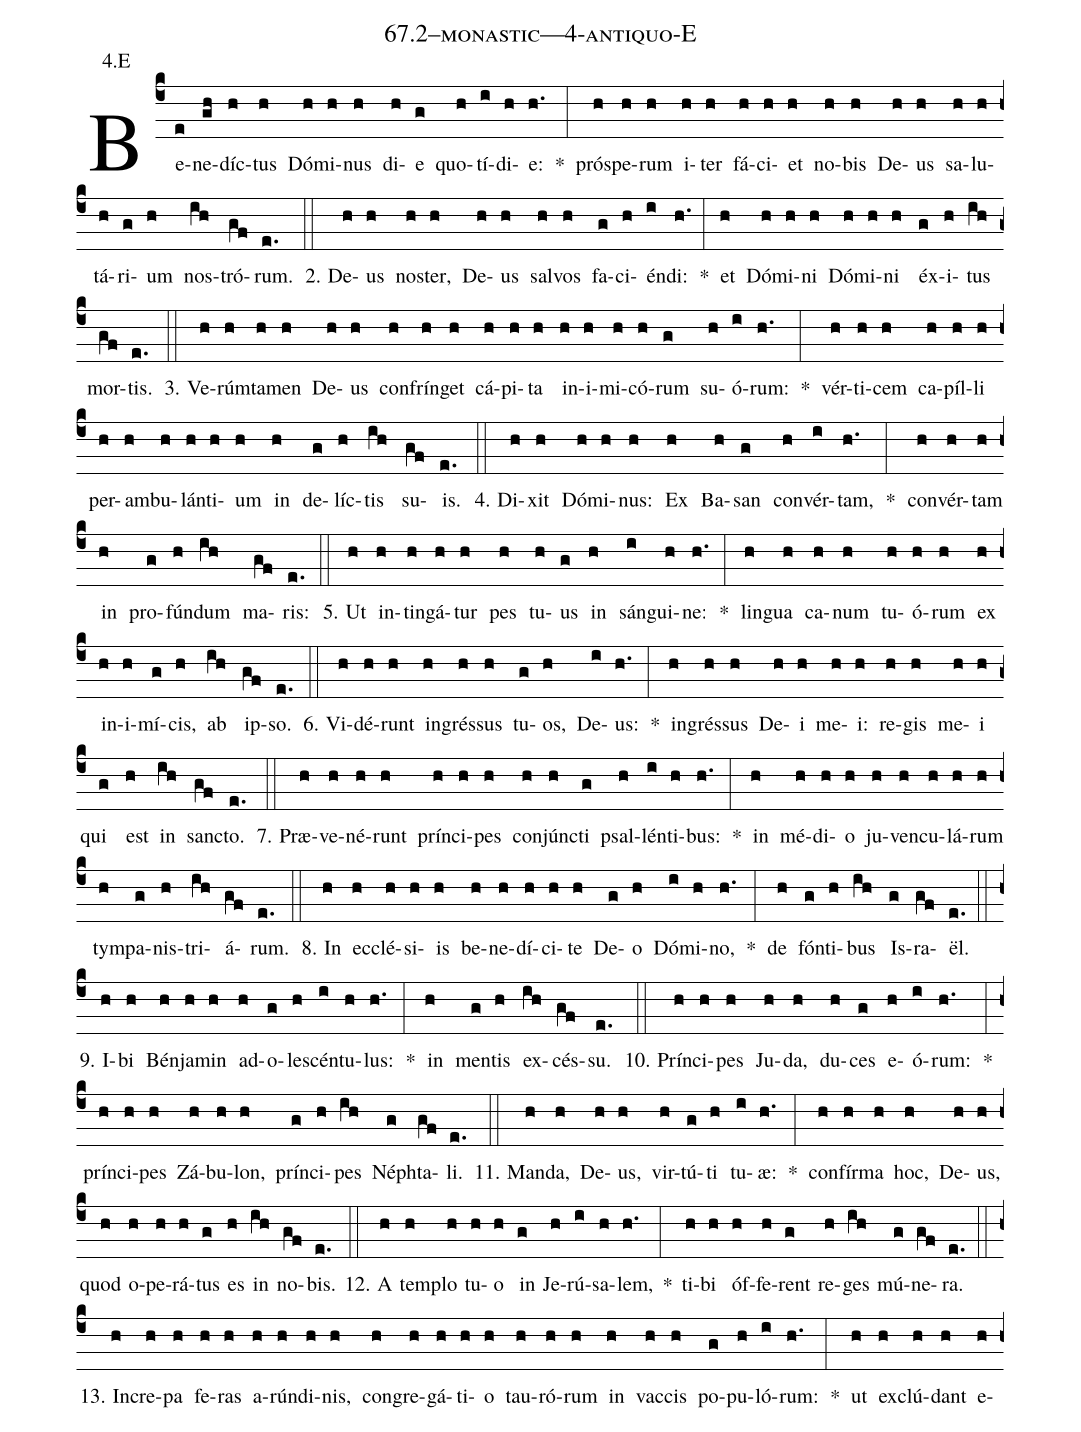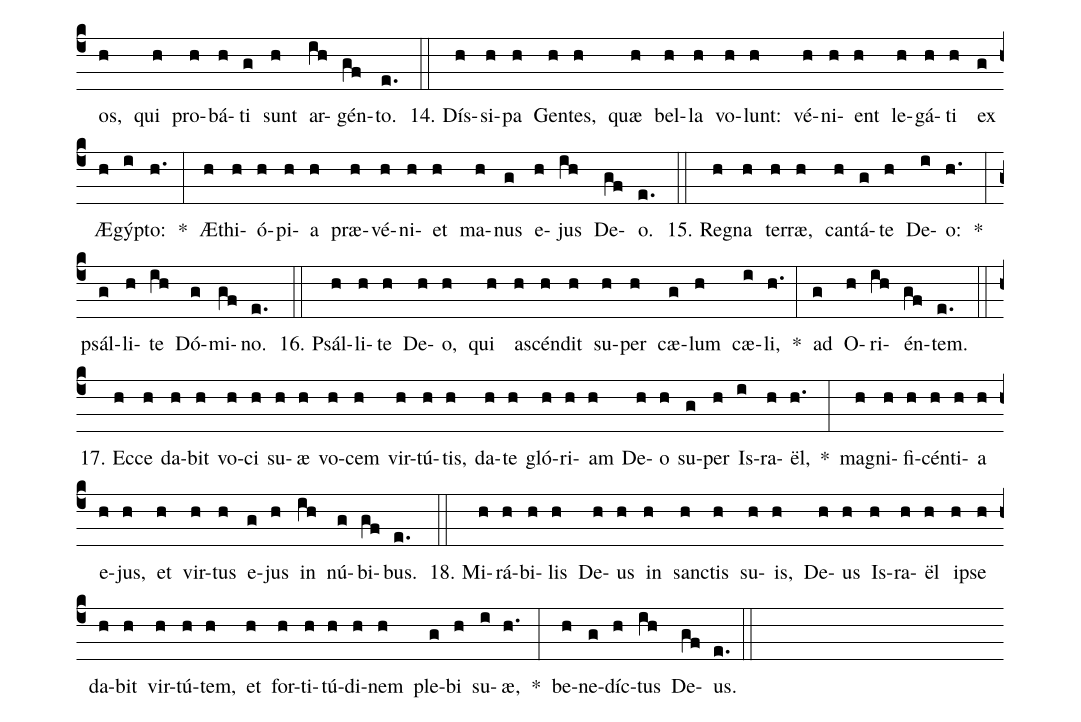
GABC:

name: 67.2--monastic---4-antiquo-E;
annotation: 4.E;
%%
(c4)Be(e)ne(gh)díc(h)tus(h) Dó(h)mi(h)nus(h) di(h)e(g) quo(h)tí(i)di(h)e:(h.) *(:) pró(h)spe(h)rum(h) i(h)ter(h) fá(h)ci(h)et(h) no(h)bis(h) De(h)us(h) sa(h)lu(h)tá(h)ri(g)um(h) nos(ih)tró(gf)rum.(e.) (::)
2. De(h)us(h) nos(h)ter,(h) De(h)us(h) sal(h)vos(h) fa(g)ci(h)én(i)di:(h.) *(:) et(h) Dó(h)mi(h)ni(h) Dó(h)mi(h)ni(h) éx(g)i(h)tus(ih) mor(gf)tis.(e.) (::)
3. Ve(h)rúm(h)ta(h)men(h) De(h)us(h) con(h)frín(h)get(h) cá(h)pi(h)ta(h) in(h)i(h)mi(h)có(h)rum(g) su(h)ó(i)rum:(h.) *(:) vér(h)ti(h)cem(h) ca(h)píl(h)li(h) per(h)am(h)bu(h)lán(h)ti(h)um(h) in(h) de(g)líc(h)tis(ih) su(gf)is.(e.) (::)
4. Di(h)xit(h) Dó(h)mi(h)nus:(h) Ex(h) Ba(h)san(g) con(h)vér(i)tam,(h.) *(:) con(h)vér(h)tam(h) in(h) pro(g)fún(h)dum(ih) ma(gf)ris:(e.) (::)
5. Ut(h) in(h)tin(h)gá(h)tur(h) pes(h) tu(h)us(g) in(h) sán(i)gui(h)ne:(h.) *(:) lin(h)gua(h) ca(h)num(h) tu(h)ó(h)rum(h) ex(h) in(h)i(h)mí(g)cis,(h) ab(ih) ip(gf)so.(e.) (::)
6. Vi(h)dé(h)runt(h) in(h)grés(h)sus(h) tu(g)os,(h) De(i)us:(h.) *(:) in(h)grés(h)sus(h) De(h)i(h) me(h)i:(h) re(h)gis(h) me(h)i(h) qui(g) est(h) in(ih) sanc(gf)to.(e.) (::)
7. Præ(h)ve(h)né(h)runt(h) prín(h)ci(h)pes(h) con(h)júnc(h)ti(g) psal(h)lén(i)ti(h)bus:(h.) *(:) in(h) mé(h)di(h)o(h) ju(h)ven(h)cu(h)lá(h)rum(h) tym(h)pa(g)nis(h)tri(ih)á(gf)rum.(e.) (::)
8. In(h) ec(h)clé(h)si(h)is(h) be(h)ne(h)dí(h)ci(h)te(h) De(g)o(h) Dó(i)mi(h)no,(h.) *(:) de(h) fón(g)ti(h)bus(ih) Is(g)ra(gf)ël.(e.) (::)
9. I(h)bi(h) Bén(h)ja(h)min(h) ad(h)o(g)le(h)scén(i)tu(h)lus:(h.) *(:) in(h) men(g)tis(h) ex(ih)cés(gf)su.(e.) (::)
10. Prín(h)ci(h)pes(h) Ju(h)da,(h) du(h)ces(g) e(h)ó(i)rum:(h.) *(:) prín(h)ci(h)pes(h) Zá(h)bu(h)lon,(h) prín(g)ci(h)pes(ih) Néph(g)ta(gf)li.(e.) (::)
11. Man(h)da,(h) De(h)us,(h) vir(h)tú(g)ti(h) tu(i)æ:(h.) *(:) con(h)fír(h)ma(h) hoc,(h) De(h)us,(h) quod(h) o(h)pe(h)rá(h)tus(g) es(h) in(ih) no(gf)bis.(e.) (::)
12. A(h) tem(h)plo(h) tu(h)o(h) in(g) Je(h)rú(i)sa(h)lem,(h.) *(:) ti(h)bi(h) óf(h)fe(h)rent(g) re(h)ges(ih) mú(g)ne(gf)ra.(e.) (::)
13. In(h)cre(h)pa(h) fe(h)ras(h) a(h)rún(h)di(h)nis,(h) con(h)gre(h)gá(h)ti(h)o(h) tau(h)ró(h)rum(h) in(h) vac(h)cis(h) po(g)pu(h)ló(i)rum:(h.) *(:) ut(h) ex(h)clú(h)dant(h) e(h)os,(h) qui(h) pro(h)bá(h)ti(g) sunt(h) ar(ih)gén(gf)to.(e.) (::)
14. Dís(h)si(h)pa(h) Gen(h)tes,(h) quæ(h) bel(h)la(h) vo(h)lunt:(h) vé(h)ni(h)ent(h) le(h)gá(h)ti(h) ex(g) Æ(h)gýp(i)to:(h.) *(:) Æ(h)thi(h)ó(h)pi(h)a(h) præ(h)vé(h)ni(h)et(h) ma(h)nus(g) e(h)jus(ih) De(gf)o.(e.) (::)
15. Re(h)gna(h) ter(h)ræ,(h) can(h)tá(g)te(h) De(i)o:(h.) *(:) psál(g)li(h)te(ih) Dó(g)mi(gf)no.(e.) (::)
16. Psál(h)li(h)te(h) De(h)o,(h) qui(h) a(h)scén(h)dit(h) su(h)per(h) cæ(g)lum(h) cæ(i)li,(h.) *(:) ad(g) O(h)ri(ih)én(gf)tem.(e.) (::)
17. Ec(h)ce(h) da(h)bit(h) vo(h)ci(h) su(h)æ(h) vo(h)cem(h) vir(h)tú(h)tis,(h) da(h)te(h) gló(h)ri(h)am(h) De(h)o(h) su(g)per(h) Is(i)ra(h)ël,(h.) *(:) ma(h)gni(h)fi(h)cén(h)ti(h)a(h) e(h)jus,(h) et(h) vir(h)tus(h) e(g)jus(h) in(ih) nú(g)bi(gf)bus.(e.) (::)
18. Mi(h)rá(h)bi(h)lis(h) De(h)us(h) in(h) sanc(h)tis(h) su(h)is,(h) De(h)us(h) Is(h)ra(h)ël(h) ip(h)se(h) da(h)bit(h) vir(h)tú(h)tem,(h) et(h) for(h)ti(h)tú(h)di(h)nem(h) ple(g)bi(h) su(i)æ,(h.) *(:) be(h)ne(g)díc(h)tus(ih) De(gf)us.(e.) (::)
